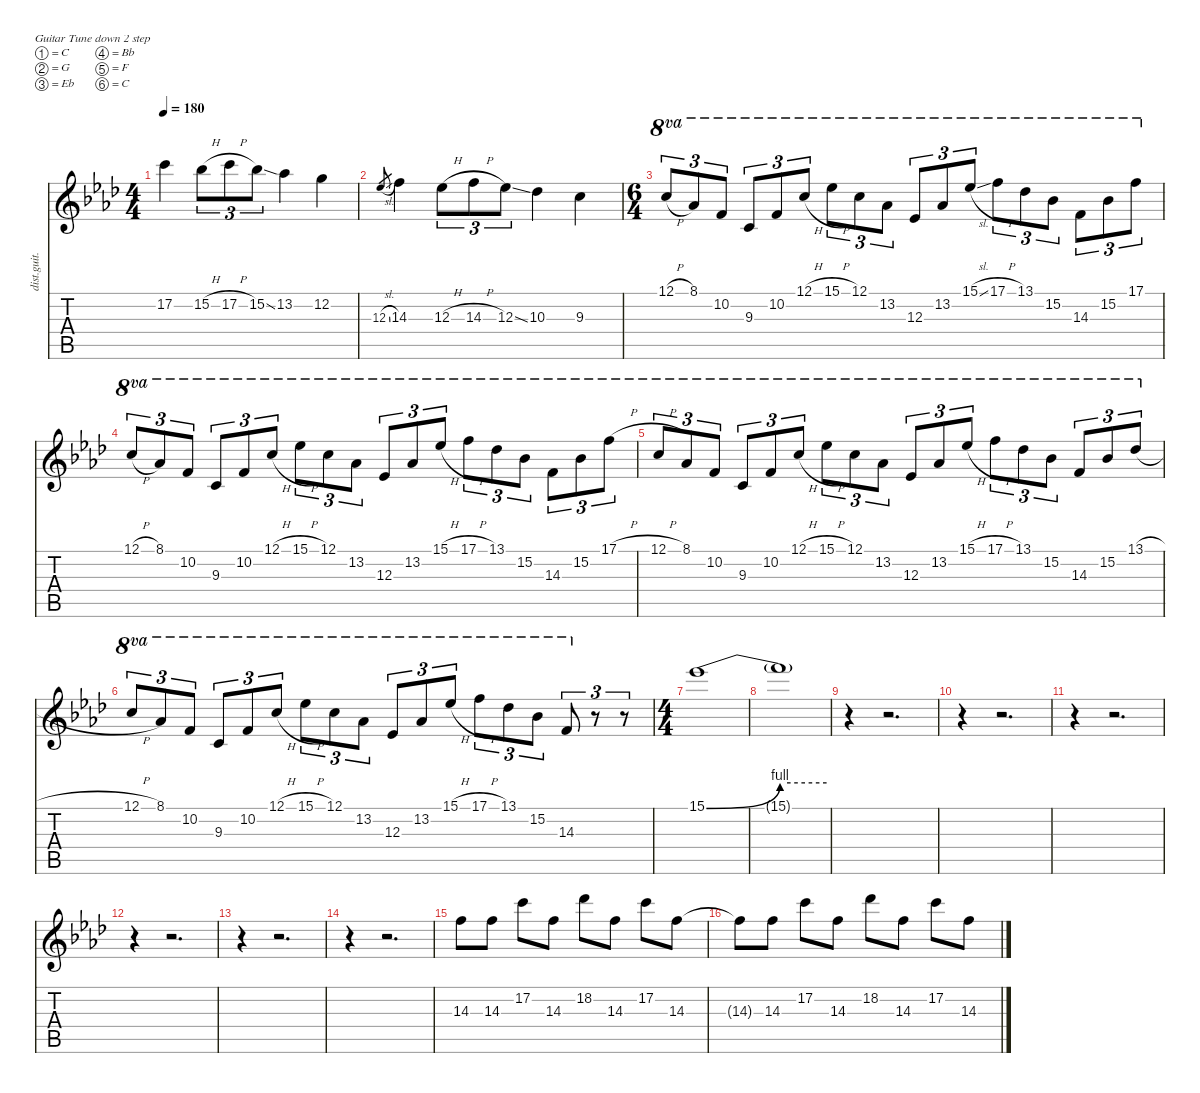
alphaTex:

\defaultSystemsLayout 4
\hideDynamics
\bracketExtendMode nobrackets
\track ("Rob" "dist.guit.") {instrument distortionguitar}
\staff {score tabs}
\tuning (C4 G3 Eb3 Bb2 F2 C2)
\ts (4 4)
\tempo 180
\clef g2
\ks fminor
17.2{acc forcenatural}.4{dy f beam Down} 15.2{h acc b}.8{tu (3 2) beam Down} 17.2{h acc forcenatural}.8{tu (3 2) beam Down} 15.2{ss acc b}.8{tu (3 2) beam Down} 13.2{acc b}.4{beam Down} 12.2{acc forcenatural}.4{beam Down} |
12.3{sl acc b}.8{gr dy mf beam Up} 14.3{acc forcenatural}.4{dy f beam Down} 12.3{h acc b}.8{tu (3 2) beam Down} 14.3{h acc forcenatural}.8{tu (3 2) beam Down} 12.3{ss acc b}.8{tu (3 2) beam Down} 10.3{acc b}.4{beam Down} 9.3{acc forcenatural}.4{beam Down} |
\ts (6 4)
\beaming (8 6 6)
12.1{h acc forcenatural}.8{tu (3 2) ot 8va beam Up} 8.1{acc b}.8{tu (3 2) ot 8va beam Up} 10.2{acc forcenatural}.8{tu (3 2) ot 8va beam Up} 9.3{acc forcenatural}.8{tu (3 2) ot 8va beam Up} 10.2{acc forcenatural}.8{tu (3 2) ot 8va beam Up} 12.1{h acc forcenatural}.8{tu (3 2) ot 8va beam Up} 15.1{h acc b}.8{tu (3 2) ot 8va beam Down} 12.1{acc forcenatural}.8{tu (3 2) ot 8va beam Down} 13.2{acc b}.8{tu (3 2) ot 8va beam Down} 12.3{acc b}.8{tu (3 2) ot 8va beam Up} 13.2{acc b}.8{tu (3 2) ot 8va beam Up} 15.1{sl acc b}.8{tu (3 2) ot 8va beam Up} 17.1{h acc forcenatural}.8{tu (3 2) ot 8va beam Down} 13.1{acc b}.8{tu (3 2) ot 8va beam Down} 15.2{acc b}.8{tu (3 2) ot 8va beam Down} 14.3{acc forcenatural}.8{tu (3 2) ot 8va beam Down} 15.2{acc b}.8{tu (3 2) ot 8va beam Down} 17.1{acc forcenatural}.8{tu (3 2) ot 8va beam Down} |
12.1{h acc forcenatural}.8{tu (3 2) ot 8va beam Up} 8.1{acc b}.8{tu (3 2) ot 8va beam Up} 10.2{acc forcenatural}.8{tu (3 2) ot 8va beam Up} 9.3{acc forcenatural}.8{tu (3 2) ot 8va beam Up} 10.2{acc forcenatural}.8{tu (3 2) ot 8va beam Up} 12.1{h acc forcenatural}.8{tu (3 2) ot 8va beam Up} 15.1{h acc b}.8{tu (3 2) ot 8va beam Down} 12.1{acc forcenatural}.8{tu (3 2) ot 8va beam Down} 13.2{acc b}.8{tu (3 2) ot 8va beam Down} 12.3{acc b}.8{tu (3 2) ot 8va beam Up} 13.2{acc b}.8{tu (3 2) ot 8va beam Up} 15.1{h acc b}.8{tu (3 2) ot 8va beam Up} 17.1{h acc forcenatural}.8{tu (3 2) ot 8va beam Down} 13.1{acc b}.8{tu (3 2) ot 8va beam Down} 15.2{acc b}.8{tu (3 2) ot 8va beam Down} 14.3{acc forcenatural}.8{tu (3 2) ot 8va beam Down} 15.2{acc b}.8{tu (3 2) ot 8va beam Down} 17.1{h acc forcenatural}.8{tu (3 2) ot 8va beam Down} |
12.1{h acc forcenatural}.8{tu (3 2) ot 8va beam Up} 8.1{acc b}.8{tu (3 2) ot 8va beam Up} 10.2{acc forcenatural}.8{tu (3 2) ot 8va beam Up} 9.3{acc forcenatural}.8{tu (3 2) ot 8va beam Up} 10.2{acc forcenatural}.8{tu (3 2) ot 8va beam Up} 12.1{h acc forcenatural}.8{tu (3 2) ot 8va beam Up} 15.1{h acc b}.8{tu (3 2) ot 8va beam Down} 12.1{acc forcenatural}.8{tu (3 2) ot 8va beam Down} 13.2{acc b}.8{tu (3 2) ot 8va beam Down} 12.3{acc b}.8{tu (3 2) ot 8va beam Up} 13.2{acc b}.8{tu (3 2) ot 8va beam Up} 15.1{h acc b}.8{tu (3 2) ot 8va beam Up} 17.1{h acc forcenatural}.8{tu (3 2) ot 8va beam Down} 13.1{acc b}.8{tu (3 2) ot 8va beam Down} 15.2{acc b}.8{tu (3 2) ot 8va beam Down} 14.3{acc forcenatural}.8{tu (3 2) ot 8va beam Up} 15.2{acc b}.8{tu (3 2) ot 8va beam Up} 13.1{h acc b}.8{tu (3 2) ot 8va beam Up} |
12.1{h acc forcenatural}.8{tu (3 2) ot 8va beam Up} 8.1{acc b}.8{tu (3 2) ot 8va beam Up} 10.2{acc forcenatural}.8{tu (3 2) ot 8va beam Up} 9.3{acc forcenatural}.8{tu (3 2) ot 8va beam Up} 10.2{acc forcenatural}.8{tu (3 2) ot 8va beam Up} 12.1{h acc forcenatural}.8{tu (3 2) ot 8va beam Up} 15.1{h acc b}.8{tu (3 2) ot 8va beam Down} 12.1{acc forcenatural}.8{tu (3 2) ot 8va beam Down} 13.2{acc b}.8{tu (3 2) ot 8va beam Down} 12.3{acc b}.8{tu (3 2) ot 8va beam Up} 13.2{acc b}.8{tu (3 2) ot 8va beam Up} 15.1{h acc b}.8{tu (3 2) ot 8va beam Up} 17.1{h acc forcenatural}.8{tu (3 2) ot 8va beam Down} 13.1{acc b}.8{tu (3 2) ot 8va beam Down} 15.2{acc b}.8{tu (3 2) ot 8va beam Down} 14.3{acc forcenatural}.8{tu (3 2) ot 8va beam Up} r.8{tu (3 2) beam Down} r.8{tu (3 2) beam Down} |
\ts (4 4)
\beaming (8 2 2 2 2)
15.1{be (bend 0 0 60 4) acc b}.1{beam Down} |
15.1{be (hold 0 4 60 4) t}.1{beam Down} |
r.4{beam Down} r.2{d beam Down} |
r.4{beam Down} r.2{d beam Down} |
r.4{beam Down} r.2{d beam Down} |
r.4{beam Down} r.2{d beam Down} |
r.4{beam Down} r.2{d beam Down} |
r.4{beam Down} r.2{d beam Down} |
14.3{acc forcenatural}.8{beam Down} 14.3{acc forcenatural}.8{beam Down} 17.2{acc forcenatural}.8{beam Down} 14.3{acc forcenatural}.8{beam Down} 18.2{acc b}.8{beam Down} 14.3{acc forcenatural}.8{beam Down} 17.2{acc forcenatural}.8{beam Down} 14.3{acc forcenatural}.8{beam Down} |
14.3{t acc forcenatural}.8{beam Down} 14.3{acc forcenatural}.8{beam Down} 17.2{acc forcenatural}.8{beam Down} 14.3{acc forcenatural}.8{beam Down} 18.2{acc b}.8{beam Down} 14.3{acc forcenatural}.8{beam Down} 17.2{acc forcenatural}.8{beam Down} 14.3{acc forcenatural}.8{beam Down}
